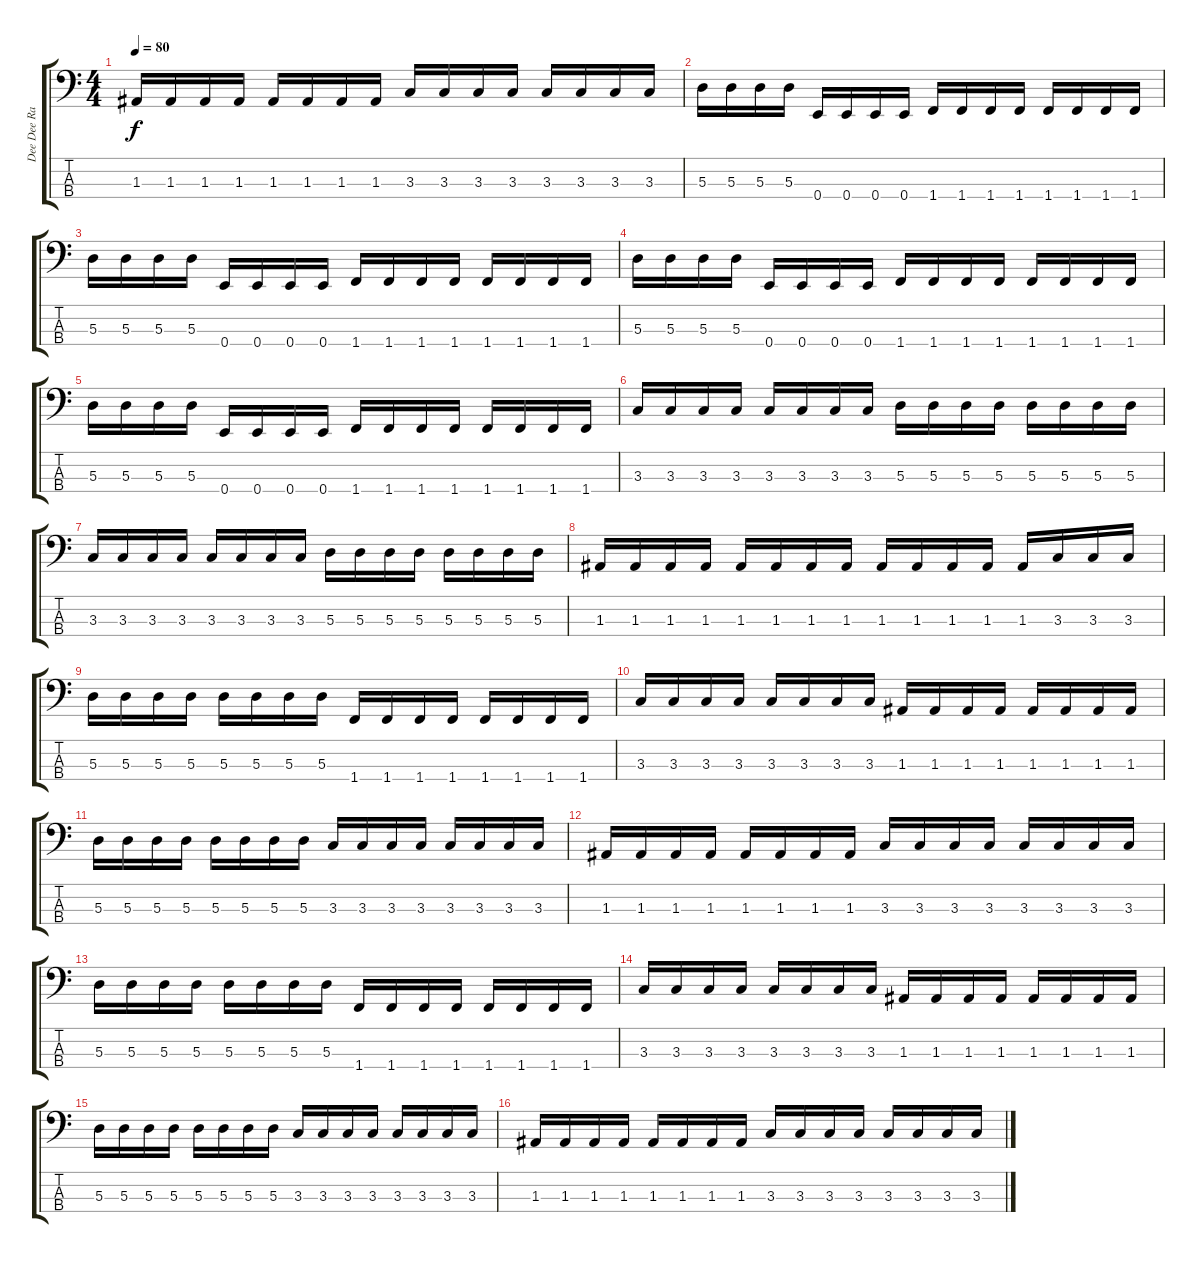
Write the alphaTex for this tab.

\track ("Dee Dee Ramone" "Dee Dee Ra") {instrument electricbassfinger}
\staff {score tabs}
\tuning (G2 D2 A1 E1) {hide}
\ts (4 4)
\tempo 80
\clef f4
\ks c
1.3.16{dy f} 1.3.16 1.3.16 1.3.16 1.3.16 1.3.16 1.3.16 1.3.16 3.3.16 3.3.16 3.3.16 3.3.16 3.3.16 3.3.16 3.3.16 3.3.16 |
5.3.16 5.3.16 5.3.16 5.3.16 0.4.16 0.4.16 0.4.16 0.4.16 1.4.16 1.4.16 1.4.16 1.4.16 1.4.16 1.4.16 1.4.16 1.4.16 |
5.3.16 5.3.16 5.3.16 5.3.16 0.4.16 0.4.16 0.4.16 0.4.16 1.4.16 1.4.16 1.4.16 1.4.16 1.4.16 1.4.16 1.4.16 1.4.16 |
5.3.16 5.3.16 5.3.16 5.3.16 0.4.16 0.4.16 0.4.16 0.4.16 1.4.16 1.4.16 1.4.16 1.4.16 1.4.16 1.4.16 1.4.16 1.4.16 |
5.3.16 5.3.16 5.3.16 5.3.16 0.4.16 0.4.16 0.4.16 0.4.16 1.4.16 1.4.16 1.4.16 1.4.16 1.4.16 1.4.16 1.4.16 1.4.16 |
3.3.16 3.3.16 3.3.16 3.3.16 3.3.16 3.3.16 3.3.16 3.3.16 5.3.16 5.3.16 5.3.16 5.3.16 5.3.16 5.3.16 5.3.16 5.3.16 |
3.3.16 3.3.16 3.3.16 3.3.16 3.3.16 3.3.16 3.3.16 3.3.16 5.3.16 5.3.16 5.3.16 5.3.16 5.3.16 5.3.16 5.3.16 5.3.16 |
1.3.16 1.3.16 1.3.16 1.3.16 1.3.16 1.3.16 1.3.16 1.3.16 1.3.16 1.3.16 1.3.16 1.3.16 1.3.16 3.3.16 3.3.16 3.3.16 |
5.3.16 5.3.16 5.3.16 5.3.16 5.3.16 5.3.16 5.3.16 5.3.16 1.4.16 1.4.16 1.4.16 1.4.16 1.4.16 1.4.16 1.4.16 1.4.16 |
3.3.16 3.3.16 3.3.16 3.3.16 3.3.16 3.3.16 3.3.16 3.3.16 1.3.16 1.3.16 1.3.16 1.3.16 1.3.16 1.3.16 1.3.16 1.3.16 |
5.3.16 5.3.16 5.3.16 5.3.16 5.3.16 5.3.16 5.3.16 5.3.16 3.3.16 3.3.16 3.3.16 3.3.16 3.3.16 3.3.16 3.3.16 3.3.16 |
1.3.16 1.3.16 1.3.16 1.3.16 1.3.16 1.3.16 1.3.16 1.3.16 3.3.16 3.3.16 3.3.16 3.3.16 3.3.16 3.3.16 3.3.16 3.3.16 |
5.3.16 5.3.16 5.3.16 5.3.16 5.3.16 5.3.16 5.3.16 5.3.16 1.4.16 1.4.16 1.4.16 1.4.16 1.4.16 1.4.16 1.4.16 1.4.16 |
3.3.16 3.3.16 3.3.16 3.3.16 3.3.16 3.3.16 3.3.16 3.3.16 1.3.16 1.3.16 1.3.16 1.3.16 1.3.16 1.3.16 1.3.16 1.3.16 |
5.3.16 5.3.16 5.3.16 5.3.16 5.3.16 5.3.16 5.3.16 5.3.16 3.3.16 3.3.16 3.3.16 3.3.16 3.3.16 3.3.16 3.3.16 3.3.16 |
1.3.16 1.3.16 1.3.16 1.3.16 1.3.16 1.3.16 1.3.16 1.3.16 3.3.16 3.3.16 3.3.16 3.3.16 3.3.16 3.3.16 3.3.16 3.3.16
